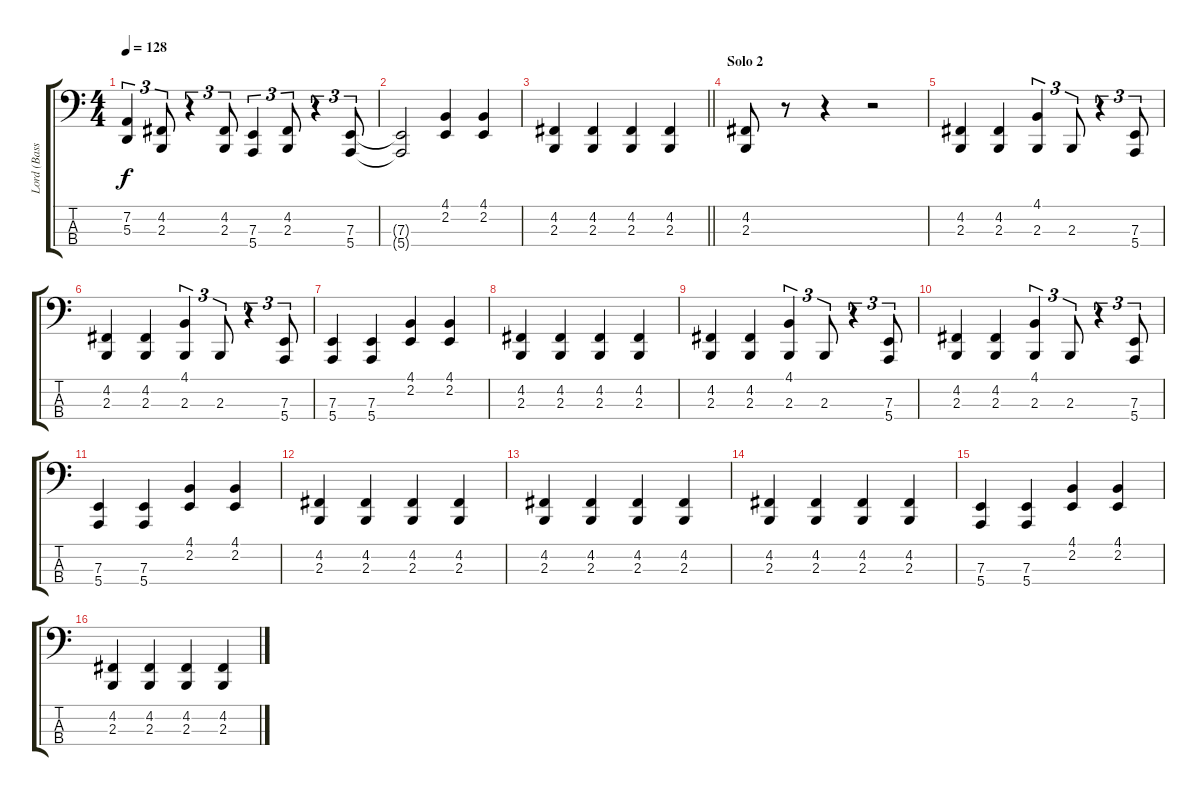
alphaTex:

\track ("Lord (Bass)" "Lord (Bass") {instrument drawbarorgan}
\staff {score tabs}
\tuning (G2 D2 A1 E1) {hide}
\ts (4 4)
\tempo 128
\clef f4
\ks c
(7.2 5.3).4{tu (3 2) dy f} (4.2 2.3).8{tu (3 2)} r.4{tu (3 2)} (4.2 2.3).8{tu (3 2)} (7.3 5.4).4{tu (3 2)} (4.2 2.3).8{tu (3 2)} r.4{tu (3 2)} (7.3 5.4).8{tu (3 2)} |
(7.3{t} 5.4{t}).2 (4.1 2.2).4 (4.1 2.2).4 |
\barLineRight lightlight
(4.2 2.3).4 (4.2 2.3).4 (4.2 2.3).4 (4.2 2.3).4 |
\section ("" "Solo 2")
(4.2 2.3).8 r.8 r.4 r.2 |
(4.2 2.3).4 (4.2 2.3).4 (4.1 2.3).4{tu (3 2)} 2.3.8{tu (3 2)} r.4{tu (3 2)} (7.3 5.4).8{tu (3 2)} |
(4.2 2.3).4 (4.2 2.3).4 (4.1 2.3).4{tu (3 2)} 2.3.8{tu (3 2)} r.4{tu (3 2)} (7.3 5.4).8{tu (3 2)} |
(7.3 5.4).4 (7.3 5.4).4 (4.1 2.2).4 (4.1 2.2).4 |
(4.2 2.3).4 (4.2 2.3).4 (4.2 2.3).4 (4.2 2.3).4 |
(4.2 2.3).4 (4.2 2.3).4 (4.1 2.3).4{tu (3 2)} 2.3.8{tu (3 2)} r.4{tu (3 2)} (7.3 5.4).8{tu (3 2)} |
(4.2 2.3).4 (4.2 2.3).4 (4.1 2.3).4{tu (3 2)} 2.3.8{tu (3 2)} r.4{tu (3 2)} (7.3 5.4).8{tu (3 2)} |
(7.3 5.4).4 (7.3 5.4).4 (4.1 2.2).4 (4.1 2.2).4 |
(4.2 2.3).4 (4.2 2.3).4 (4.2 2.3).4 (4.2 2.3).4 |
(4.2 2.3).4 (4.2 2.3).4 (4.2 2.3).4 (4.2 2.3).4 |
(4.2 2.3).4 (4.2 2.3).4 (4.2 2.3).4 (4.2 2.3).4 |
(7.3 5.4).4 (7.3 5.4).4 (4.1 2.2).4 (4.1 2.2).4 |
(4.2 2.3).4 (4.2 2.3).4 (4.2 2.3).4 (4.2 2.3).4
